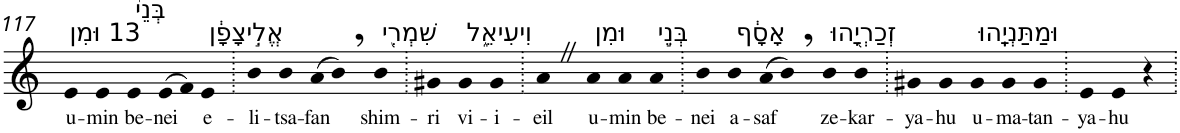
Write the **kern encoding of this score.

**kern	**text
*part1	*part1
*staff1	*staff1
*I"Piano	*
*I'Pno	*
!!LO:PB:g=z
*clefG2	*
*k[]	*
=117	=117
!LO:TX:a:t=13 וּמִן	!
!	!LO:LY:b
4e	u-
!	!LO:LY:b
4e	-min
!LO:TX:a:t=בְּנֵי֙	!
!	!LO:LY:b
4e	be-
!	!LO:LY:b
(>8e	-nei
8f)	.
!LO:TX:a:t=אֱלִ֣יצָפָ֔ן	!
!	!LO:LY:b
4e	e-
=118.	=118.
!	!LO:LY:b
4b	-li-
!	!LO:LY:b
4b	-tsa-
!	!LO:LY:b
(>8a	-fan
8b,)	.
!LO:TX:a:t=שִׁמְרִ֖י	!
!	!LO:LY:b
4b	shim-
=119.	=119.
!	!LO:LY:b
4g#X	-ri
!LO:TX:a:t=וִיעִיאֵ֑ל	!
!	!LO:LY:b
4g#	vi-
!	!LO:LY:b
4g#	-i-
=120.	=120.
!	!LO:LY:b
4aZ	-eil
!LO:TX:a:t=וּמִן	!
!	!LO:LY:b
4a	u-
!	!LO:LY:b
4a	-min
!LO:TX:a:t=בְּנֵ֣י	!
!	!LO:LY:b
4a	be-
=121.	=121.
!	!LO:LY:b
4b	-nei
!LO:TX:a:t=אָסָ֔ף	!
!	!LO:LY:b
4b	a-
!	!LO:LY:b
(>8a	-saf
8b,)	.
!LO:TX:a:t=זְכַרְיָ֖הוּ	!
!	!LO:LY:b
4b	ze-
!	!LO:LY:b
4b	-kar-
=122.	=122.
!	!LO:LY:b
4g#X	-ya-
!	!LO:LY:b
4g#	-hu
!LO:TX:a:t=וּמַתַּנְיָֽהוּ	!
!	!LO:LY:b
4g#	u-
!	!LO:LY:b
4g#	-ma-
!	!LO:LY:b
4g#	-tan-
=123.	=123.
!	!LO:LY:b
4e	-ya-
!	!LO:LY:b
4e	-hu
4r	.
=.	=.
*-	*-
